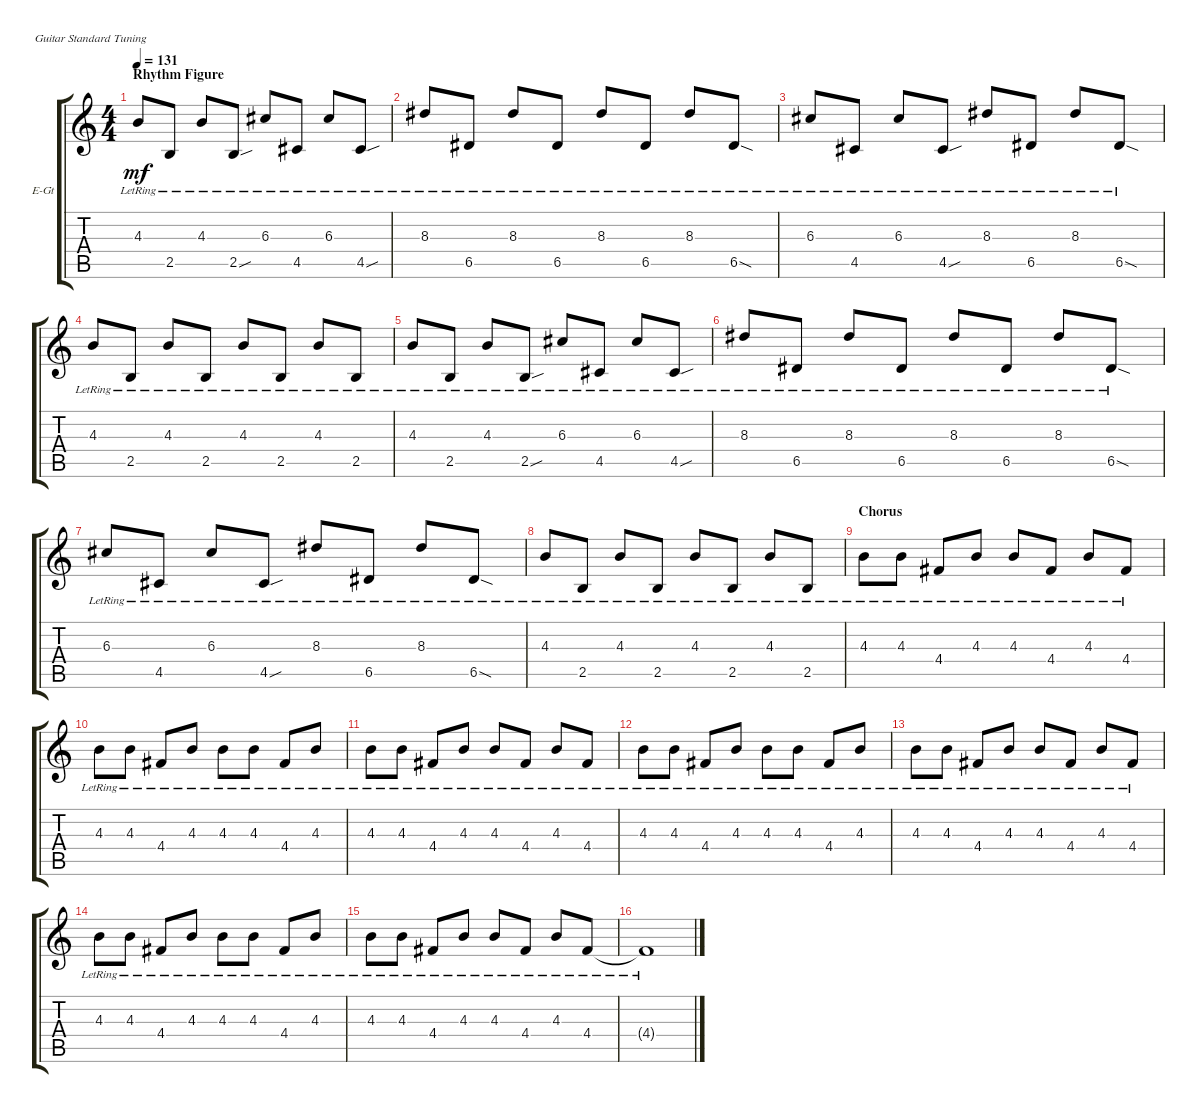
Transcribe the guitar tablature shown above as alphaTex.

\defaultSystemsLayout 4
\bracketExtendMode groupsimilarinstruments
\firstSystemTrackNameOrientation horizontal
\otherSystemsTrackNameOrientation horizontal
\track ("Guitar 4 (Slight Dist)" "E-Gt") {instrument distortionguitar}
\staff {score tabs}
\tuning (E4 B3 G3 D3 A2 E2)
\ts (4 4)
\section ("" "Rhythm Figure")
\tempo 131
\clef g2
\ks c
4.3{lr}.8{dy mf} 2.5{lr}.8 4.3{lr}.8 2.5{sou lr}.8 6.3{lr}.8 4.5{lr}.8 6.3{lr}.8 4.5{sou lr}.8 |
8.3{lr}.8 6.5{lr}.8 8.3{lr}.8 6.5{lr}.8 8.3{lr}.8 6.5{lr}.8 8.3{lr}.8 6.5{sod lr}.8 |
6.3{lr}.8 4.5{lr}.8 6.3{lr}.8 4.5{sou lr}.8 8.3{lr}.8 6.5{lr}.8 8.3{lr}.8 6.5{sod lr}.8 |
4.3{lr}.8 2.5{lr}.8 4.3{lr}.8 2.5{lr}.8 4.3{lr}.8 2.5{lr}.8 4.3{lr}.8 2.5{lr}.8 |
4.3{lr}.8 2.5{lr}.8 4.3{lr}.8 2.5{sou lr}.8 6.3{lr}.8 4.5{lr}.8 6.3{lr}.8 4.5{sou lr}.8 |
8.3{lr}.8 6.5{lr}.8 8.3{lr}.8 6.5{lr}.8 8.3{lr}.8 6.5{lr}.8 8.3{lr}.8 6.5{sod lr}.8 |
6.3{lr}.8 4.5{lr}.8 6.3{lr}.8 4.5{sou lr}.8 8.3{lr}.8 6.5{lr}.8 8.3{lr}.8 6.5{sod lr}.8 |
4.3{lr}.8 2.5{lr}.8 4.3{lr}.8 2.5{lr}.8 4.3{lr}.8 2.5{lr}.8 4.3{lr}.8 2.5{lr}.8 |
\section ("" "Chorus")
4.3{lr}.8 4.3{lr}.8 4.4{lr}.8 4.3{lr}.8 4.3{lr}.8 4.4{lr}.8 4.3{lr}.8 4.4{lr}.8 |
4.3{lr}.8 4.3{lr}.8 4.4{lr}.8 4.3{lr}.8 4.3{lr}.8 4.3{lr}.8 4.4{lr}.8 4.3{lr}.8 |
4.3{lr}.8 4.3{lr}.8 4.4{lr}.8 4.3{lr}.8 4.3{lr}.8 4.4{lr}.8 4.3{lr}.8 4.4{lr}.8 |
4.3{lr}.8 4.3{lr}.8 4.4{lr}.8 4.3{lr}.8 4.3{lr}.8 4.3{lr}.8 4.4{lr}.8 4.3{lr}.8 |
4.3{lr}.8 4.3{lr}.8 4.4{lr}.8 4.3{lr}.8 4.3{lr}.8 4.4{lr}.8 4.3{lr}.8 4.4{lr}.8 |
4.3{lr}.8 4.3{lr}.8 4.4{lr}.8 4.3{lr}.8 4.3{lr}.8 4.3{lr}.8 4.4{lr}.8 4.3{lr}.8 |
4.3{lr}.8 4.3{lr}.8 4.4{lr}.8 4.3{lr}.8 4.3{lr}.8 4.4{lr}.8 4.3{lr}.8 4.4{lr}.8 |
4.4{lr t}.1
